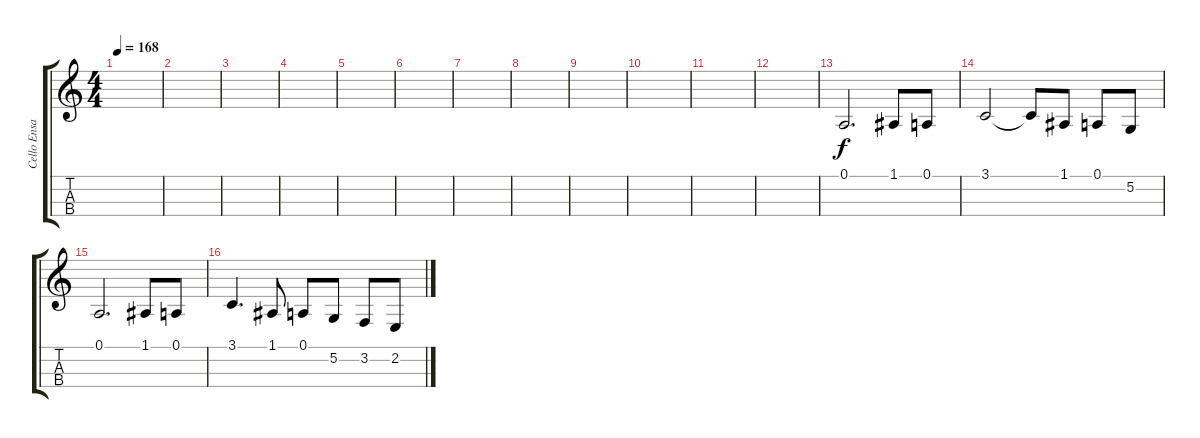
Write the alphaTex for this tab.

\track ("Cello Ensamble" "Cello Ensa") {instrument stringensemble1}
\staff {score tabs}
\tuning (A3 D3 G2 C2) {hide}
\ts (4 4)
\tempo 168
\clef g2
\ks c
|
|
|
|
|
|
|
|
|
|
|
|
0.1.2{d} 1.1.8 0.1.8 |
3.1.2 3.1{t}.8 1.1.8 0.1.8 5.2.8 |
0.1.2{d} 1.1.8 0.1.8 |
3.1.4{d} 1.1.8 0.1.8 5.2.8 3.2.8 2.2.8
